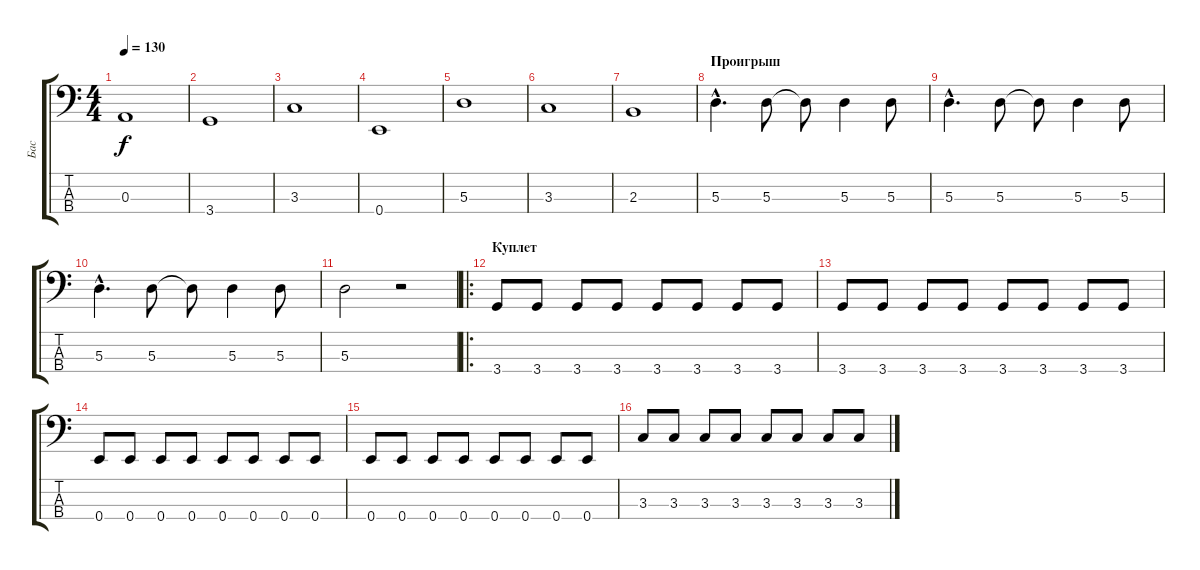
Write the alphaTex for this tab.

\track ("Бас" "Бас") {instrument electricbassfinger}
\staff {score tabs}
\tuning (G2 D2 A1 E1) {hide}
\ts (4 4)
\tempo 130
\clef f4
\ks c
0.3{t}.1{dy f} |
3.4.1 |
3.3.1 |
0.4.1 |
5.3.1 |
3.3.1 |
2.3.1 |
\section ("" "Проигрыш")
5.3{hac}.4{d} 5.3.8 5.3{t}.8 5.3.4 5.3.8 |
5.3{hac}.4{d} 5.3.8 5.3{t}.8 5.3.4 5.3.8 |
5.3{hac}.4{d} 5.3.8 5.3{t}.8 5.3.4 5.3.8 |
5.3.2 r.2 |
\ro
\section ("" "Куплет")
3.4.8 3.4.8 3.4.8 3.4.8 3.4.8 3.4.8 3.4.8 3.4.8 |
3.4.8 3.4.8 3.4.8 3.4.8 3.4.8 3.4.8 3.4.8 3.4.8 |
0.4.8 0.4.8 0.4.8 0.4.8 0.4.8 0.4.8 0.4.8 0.4.8 |
0.4.8 0.4.8 0.4.8 0.4.8 0.4.8 0.4.8 0.4.8 0.4.8 |
3.3.8 3.3.8 3.3.8 3.3.8 3.3.8 3.3.8 3.3.8 3.3.8
